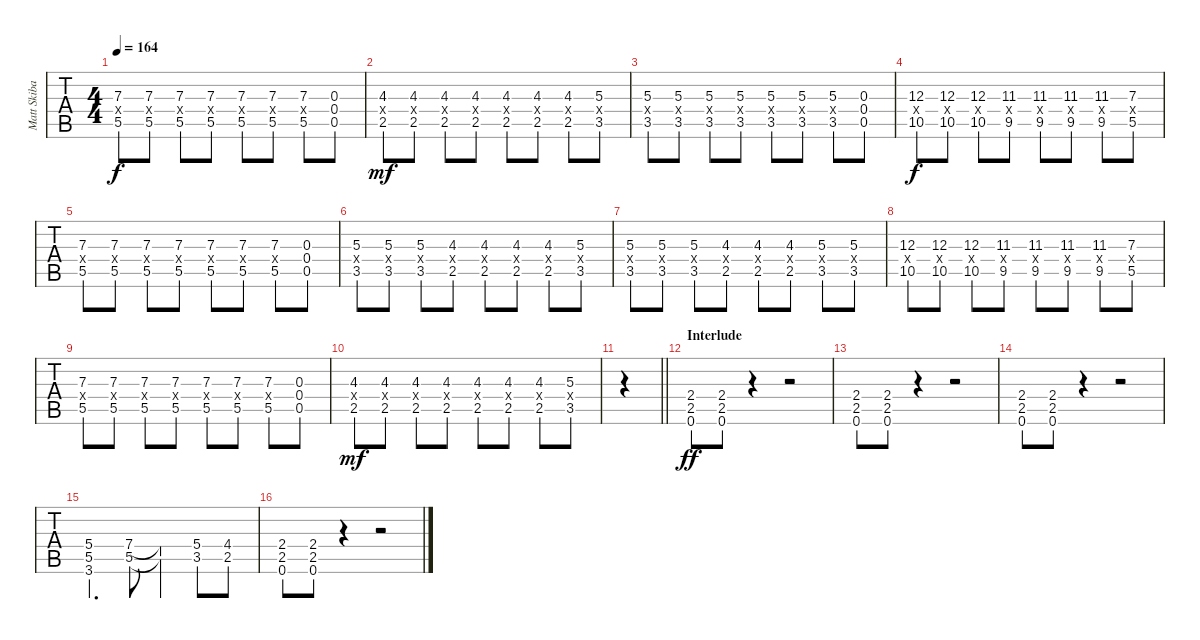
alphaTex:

\track ("Matt Skiba - Guitar Two" "Matt Skiba") {instrument distortionguitar}
\staff {tabs}
\tuning (E4 B3 G3 D3 A2 E2) {hide}
\ts (4 4)
\tempo 164
\clef g2
\ks eminor
(7.3 5.4{x} 5.5).8{dy f} (7.3 5.4{x} 5.5).8 (7.3 5.4{x} 5.5).8 (7.3 5.4{x} 5.5).8 (7.3 5.4{x} 5.5).8 (7.3 5.4{x} 5.5).8 (7.3 5.4{x} 5.5).8 (0.3 0.4 0.5).8 |
(4.3 2.4{x} 2.5).8{dy mf} (4.3 2.4{x} 2.5).8 (4.3 2.4{x} 2.5).8 (4.3 2.4{x} 2.5).8 (4.3 2.4{x} 2.5).8 (4.3 2.4{x} 2.5).8 (4.3 2.4{x} 2.5).8 (5.3 3.4{x} 3.5).8 |
(5.3 3.4{x} 3.5).8 (5.3 3.4{x} 3.5).8 (5.3 3.4{x} 3.5).8 (5.3 3.4{x} 3.5).8 (5.3 3.4{x} 3.5).8 (5.3 3.4{x} 3.5).8 (5.3 3.4{x} 3.5).8 (0.3 0.4 0.5).8 |
(12.3 10.4{x} 10.5).8{dy f} (12.3 10.4{x} 10.5).8 (12.3 10.4{x} 10.5).8 (11.3 9.4{x} 9.5).8 (11.3 9.4{x} 9.5).8 (11.3 9.4{x} 9.5).8 (11.3 9.4{x} 9.5).8 (7.3 5.4{x} 5.5).8 |
(7.3 5.4{x} 5.5).8 (7.3 5.4{x} 5.5).8 (7.3 5.4{x} 5.5).8 (7.3 5.4{x} 5.5).8 (7.3 5.4{x} 5.5).8 (7.3 5.4{x} 5.5).8 (7.3 5.4{x} 5.5).8 (0.3 0.4 0.5).8 |
(5.3 3.4{x} 3.5).8 (5.3 3.4{x} 3.5).8 (5.3 3.4{x} 3.5).8 (4.3 2.4{x} 2.5).8 (4.3 2.4{x} 2.5).8 (4.3 2.4{x} 2.5).8 (4.3 2.4{x} 2.5).8 (5.3 3.4{x} 3.5).8 |
(5.3 3.4{x} 3.5).8 (5.3 3.4{x} 3.5).8 (5.3 3.4{x} 3.5).8 (4.3 2.4{x} 2.5).8 (4.3 2.4{x} 2.5).8 (4.3 2.4{x} 2.5).8 (5.3 3.4{x} 3.5).8 (5.3 3.4{x} 3.5).8 |
(12.3 10.4{x} 10.5).8 (12.3 10.4{x} 10.5).8 (12.3 10.4{x} 10.5).8 (11.3 9.4{x} 9.5).8 (11.3 9.4{x} 9.5).8 (11.3 9.4{x} 9.5).8 (11.3 9.4{x} 9.5).8 (7.3 5.4{x} 5.5).8 |
(7.3 5.4{x} 5.5).8 (7.3 5.4{x} 5.5).8 (7.3 5.4{x} 5.5).8 (7.3 5.4{x} 5.5).8 (7.3 5.4{x} 5.5).8 (7.3 5.4{x} 5.5).8 (7.3 5.4{x} 5.5).8 (0.3 0.4 0.5).8 |
(4.3 2.4{x} 2.5).8{dy mf} (4.3 2.4{x} 2.5).8 (4.3 2.4{x} 2.5).8 (4.3 2.4{x} 2.5).8 (4.3 2.4{x} 2.5).8 (4.3 2.4{x} 2.5).8 (4.3 2.4{x} 2.5).8 (5.3 3.4{x} 3.5).8 |
\barLineRight lightlight
|
\section ("" "Interlude")
(2.4 2.5 0.6).8{dy ff} (2.4 2.5 0.6).8 r.4 r.2 |
(2.4 2.5 0.6).8 (2.4 2.5 0.6).8 r.4 r.2 |
(2.4 2.5 0.6).8 (2.4 2.5 0.6).8 r.4 r.2 |
(5.4 5.5 3.6).4{d} (7.4 5.5).8 (7.4{t} 5.5{t}).4 (5.4 3.5).8 (4.4 2.5).8 |
(2.4 2.5 0.6).8 (2.4 2.5 0.6).8 r.4 r.2
